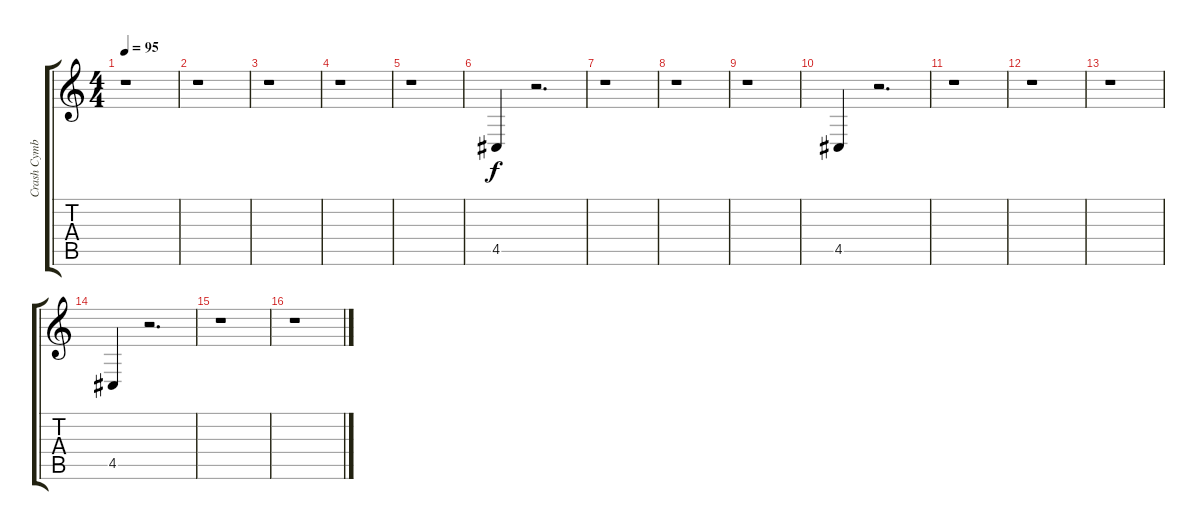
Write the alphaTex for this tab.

\track ("Crash Cymbal" "Crash Cymb") {instrument applause}
\staff {score tabs}
\tuning (E4 B3 G3 D3 A2 E2) {hide}
\ts (4 4)
\tempo 95
\clef g2
\ks c
r.1{dy f} |
r.1 |
r.1 |
r.1 |
r.1 |
4.5.4 r.2{d} |
r.1 |
r.1 |
r.1 |
4.5.4 r.2{d} |
r.1 |
r.1 |
r.1 |
4.5.4 r.2{d} |
r.1 |
r.1
